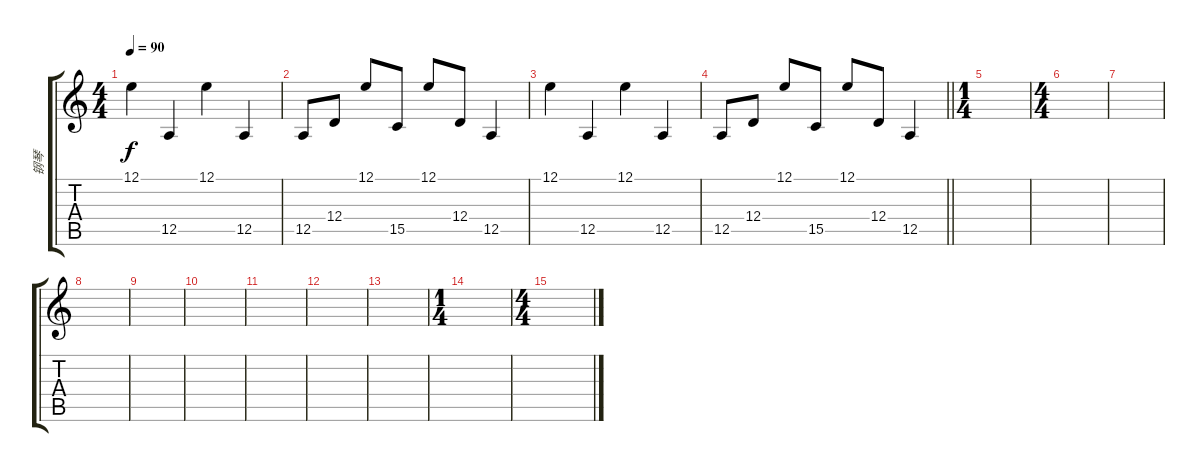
\track ("钢琴" "钢琴") {instrument acousticgrandpiano}
\staff {score tabs}
\tuning (E4 B3 G3 D3 A2 E2) {hide}
\ts (4 4)
\tempo 90
\clef g2
\ks c
12.1.4{dy f instrument acousticgrandpiano} 12.5.4 12.1.4 12.5.4 |
12.5.8 12.4.8 12.1.8 15.5.8 12.1.8 12.4.8 12.5.4 |
12.1.4 12.5.4 12.1.4 12.5.4 |
\barLineRight lightlight
12.5.8 12.4.8 12.1.8 15.5.8 12.1.8 12.4.8 12.5.4 |
\ts (1 4)
|
\ts (4 4)
|
|
|
|
|
|
|
|
\ts (1 4)
|
\ts (4 4)
